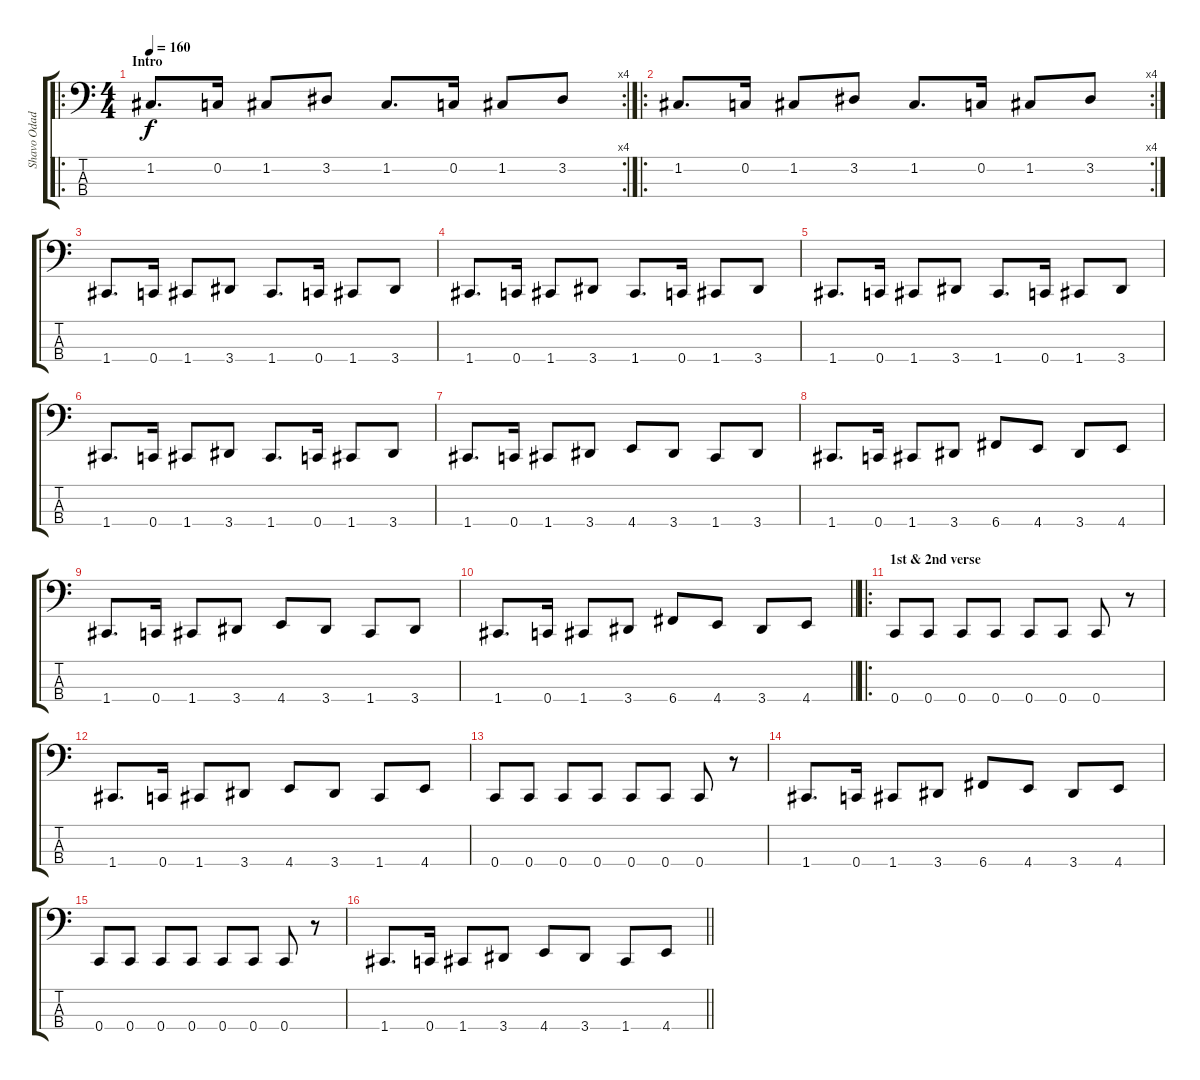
\track ("Shavo Odadjian" "Shavo Odad") {instrument electricbassfinger}
\staff {score tabs}
\tuning (F2 C2 G1 C1) {hide}
\ro
\rc 4
\ts (4 4)
\section ("" "Intro")
\tempo 160
\clef f4
\ks c
1.2.8{d dy f instrument electricbassfinger} 0.2.16 1.2.8 3.2.8 1.2.8{d} 0.2.16 1.2.8 3.2.8 |
\ro
\rc 4
1.2.8{d} 0.2.16 1.2.8 3.2.8 1.2.8{d} 0.2.16 1.2.8 3.2.8 |
1.4.8{d} 0.4.16 1.4.8 3.4.8 1.4.8{d} 0.4.16 1.4.8 3.4.8 |
1.4.8{d} 0.4.16 1.4.8 3.4.8 1.4.8{d} 0.4.16 1.4.8 3.4.8 |
1.4.8{d} 0.4.16 1.4.8 3.4.8 1.4.8{d} 0.4.16 1.4.8 3.4.8 |
1.4.8{d} 0.4.16 1.4.8 3.4.8 1.4.8{d} 0.4.16 1.4.8 3.4.8 |
1.4.8{d} 0.4.16 1.4.8 3.4.8 4.4.8 3.4.8 1.4.8 3.4.8 |
1.4.8{d} 0.4.16 1.4.8 3.4.8 6.4.8 4.4.8 3.4.8 4.4.8 |
1.4.8{d} 0.4.16 1.4.8 3.4.8 4.4.8 3.4.8 1.4.8 3.4.8 |
\barLineRight lightlight
1.4.8{d} 0.4.16 1.4.8 3.4.8 6.4.8 4.4.8 3.4.8 4.4.8 |
\ro
\section ("" "1st & 2nd verse")
0.4.8 0.4.8 0.4.8 0.4.8 0.4.8 0.4.8 0.4.8 r.8 |
1.4.8{d} 0.4.16 1.4.8 3.4.8 4.4.8 3.4.8 1.4.8 4.4.8 |
0.4.8 0.4.8 0.4.8 0.4.8 0.4.8 0.4.8 0.4.8 r.8 |
1.4.8{d} 0.4.16 1.4.8 3.4.8 6.4.8 4.4.8 3.4.8 4.4.8 |
0.4.8 0.4.8 0.4.8 0.4.8 0.4.8 0.4.8 0.4.8 r.8 |
\barLineRight lightlight
1.4.8{d} 0.4.16 1.4.8 3.4.8 4.4.8 3.4.8 1.4.8 4.4.8
